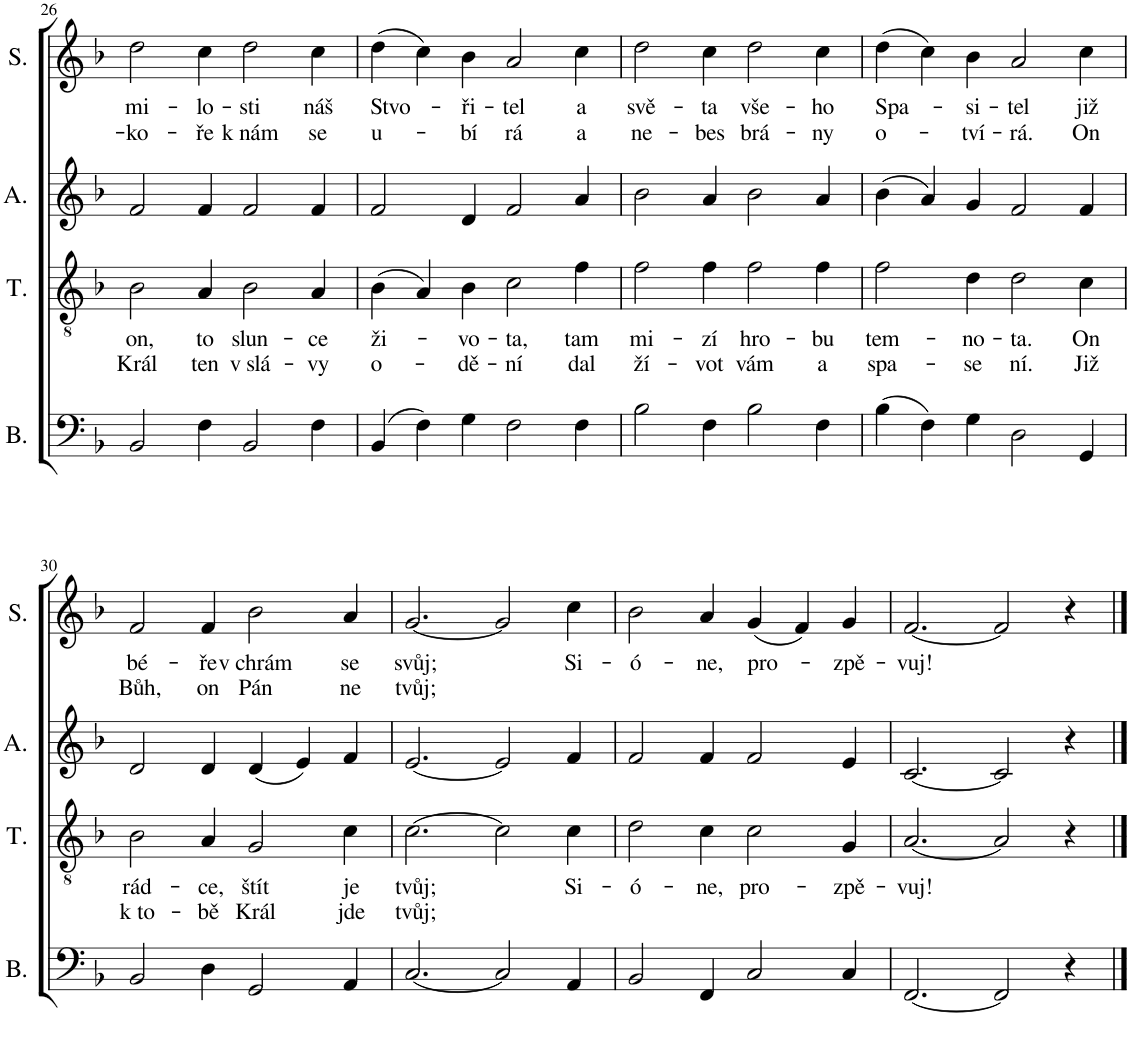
**kern	**kern	**text	**text	**kern	**kern	**text	**text
*part4	*part3	*part3	*part3	*part2	*part1	*part1	*part1
*staff4	*staff3	*staff3	*staff3	*staff2	*staff1	*staff1	*staff1
*I"Bass	*I"Tenor	*	*	*I"Alto	*I"Soprano	*	*
*I'B.	*I'T.	*	*	*I'A.	*I'S.	*	*
!!LO:PB:g=z
*clefF4	*clefGv2	*	*	*clefG2	*clefG2	*	*
*k[b-]	*k[b-]	*	*	*k[b-]	*k[b-]	*	*
*M6/4	*M6/4	*	*	*M6/4	*M6/4	*	*
=26	=26	=26	=26	=26	=26	=26	=26
!	!	!LO:LY:b	!LO:LY:b	!	!	!LO:LY:b	!LO:LY:b
2BB-/	2B-\	on,	Král	2f/	2dd\	mi-	-ko-
!	!	!LO:LY:b	!LO:LY:b	!	!	!LO:LY:b	!LO:LY:b
4F\	4A/	to	ten	4f/	4cc\	-lo-	-ře
!	!	!LO:LY:b	!LO:LY:b	!	!	!LO:LY:b	!LO:LY:b
2BB-/	2B-\	slun-	v slá-	2f/	2dd\	-sti	k nám
!	!	!LO:LY:b	!LO:LY:b	!	!	!LO:LY:b	!LO:LY:b
4F\	4A/	-ce	-vy	4f/	4cc\	náš	se
=27	=27	=27	=27	=27	=27	=27	=27
!	!	!LO:LY:b	!LO:LY:b	!	!	!LO:LY:b	!LO:LY:b
(4BB-/	(4B-\	ži-	o-	2f/	(4dd\	Stvo-	u-
4F\)	4A/)	.	.	.	4cc\)	.	.
!	!	!LO:LY:b	!LO:LY:b	!	!	!LO:LY:b	!LO:LY:b
4G\	4B-\	-vo-	-dě-	4d/	4b-\	-ři-	-bí
!	!	!LO:LY:b	!LO:LY:b	!	!	!LO:LY:b	!LO:LY:b
2F\	2c\	-ta,	-ní	2f/	2a/	-tel	rá
!	!	!LO:LY:b	!LO:LY:b	!	!	!LO:LY:b	!LO:LY:b
4F\	4f\	tam	dal	4a/	4cc\	a	a
=28	=28	=28	=28	=28	=28	=28	=28
!	!	!LO:LY:b	!LO:LY:b	!	!	!LO:LY:b	!LO:LY:b
2B-\	2f\	mi-	ží-	2b-\	2dd\	svě-	ne-
!	!	!LO:LY:b	!LO:LY:b	!	!	!LO:LY:b	!LO:LY:b
4F\	4f\	-zí	-vot	4a/	4cc\	-ta	-bes
!	!	!LO:LY:b	!LO:LY:b	!	!	!LO:LY:b	!LO:LY:b
2B-\	2f\	hro-	vám	2b-\	2dd\	vše-	brá-
!	!	!LO:LY:b	!LO:LY:b	!	!	!LO:LY:b	!LO:LY:b
4F\	4f\	-bu	a	4a/	4cc\	-ho	-ny
=29	=29	=29	=29	=29	=29	=29	=29
!	!	!LO:LY:b	!LO:LY:b	!	!	!LO:LY:b	!LO:LY:b
(4B-\	2f\	tem-	spa-	(4b-\	(4dd\	Spa-	o-
4F\)	.	.	.	4a/)	4cc\)	.	.
!	!	!LO:LY:b	!LO:LY:b	!	!	!LO:LY:b	!LO:LY:b
4G\	4d\	-no-	-se	4g/	4b-\	-si-	-tví-
!	!	!LO:LY:b	!LO:LY:b	!	!	!LO:LY:b	!LO:LY:b
2D\	2d\	-ta.	ní.	2f/	2a/	-tel	-rá.
!	!	!LO:LY:b	!LO:LY:b	!	!	!LO:LY:b	!LO:LY:b
4GG/	4c\	On	Již	4f/	4cc\	již	On
!!LO:LB:g=z
=30	=30	=30	=30	=30	=30	=30	=30
!	!	!LO:LY:b	!LO:LY:b	!	!	!LO:LY:b	!LO:LY:b
2BB-/	2B-\	rád-	k to-	2d/	2f/	bé-	Bůh,
!	!	!LO:LY:b	!LO:LY:b	!	!	!LO:LY:b	!LO:LY:b
4D\	4A/	-ce,	-bě	4d/	4f/	-ře	on
!	!	!LO:LY:b	!LO:LY:b	!	!	!LO:LY:b	!LO:LY:b
2GG/	2G/	štít	Král	(4d/	2b-\	v chrám	Pán
.	.	.	.	4e/)	.	.	.
!	!	!LO:LY:b	!LO:LY:b	!	!	!LO:LY:b	!LO:LY:b
4AA/	4c\	je	jde	4f/	4a/	se	ne
=31	=31	=31	=31	=31	=31	=31	=31
!	!	!LO:LY:b	!LO:LY:b	!	!	!LO:LY:b	!LO:LY:b
[2.C/	[2.c\	tvůj;	tvůj;	[2.e/	[2.g/	svůj;	tvůj;
2C/]	2c\]	.	.	2e/]	2g/]	.	.
!	!	!LO:LY:b	!	!	!	!LO:LY:b	!
4AA/	4c\	Si-	.	4f/	4cc\	Si-	.
=32	=32	=32	=32	=32	=32	=32	=32
!	!	!LO:LY:b	!	!	!	!LO:LY:b	!
2BB-/	2d\	-ó-	.	2f/	2b-\	-ó-	.
!	!	!LO:LY:b	!	!	!	!LO:LY:b	!
4FF/	4c\	-ne,	.	4f/	4a/	-ne,	.
!	!	!LO:LY:b	!	!	!	!LO:LY:b	!
2C/	2c\	pro-	.	2f/	(4g/	pro-	.
.	.	.	.	.	4f/)	.	.
!	!	!LO:LY:b	!	!	!	!LO:LY:b	!
4C/	4G/	-zpě-	.	4e/	4g/	-zpě-	.
=33	=33	=33	=33	=33	=33	=33	=33
!	!	!LO:LY:b	!	!	!	!LO:LY:b	!
[2.FF/	[2.A/	-vuj!	.	[2.c/	[2.f/	-vuj!	.
2FF/]	2A/]	.	.	2c/]	2f/]	.	.
4r	4r	.	.	4r	4r	.	.
==	==	==	==	==	==	==	==
*-	*-	*-	*-	*-	*-	*-	*-
